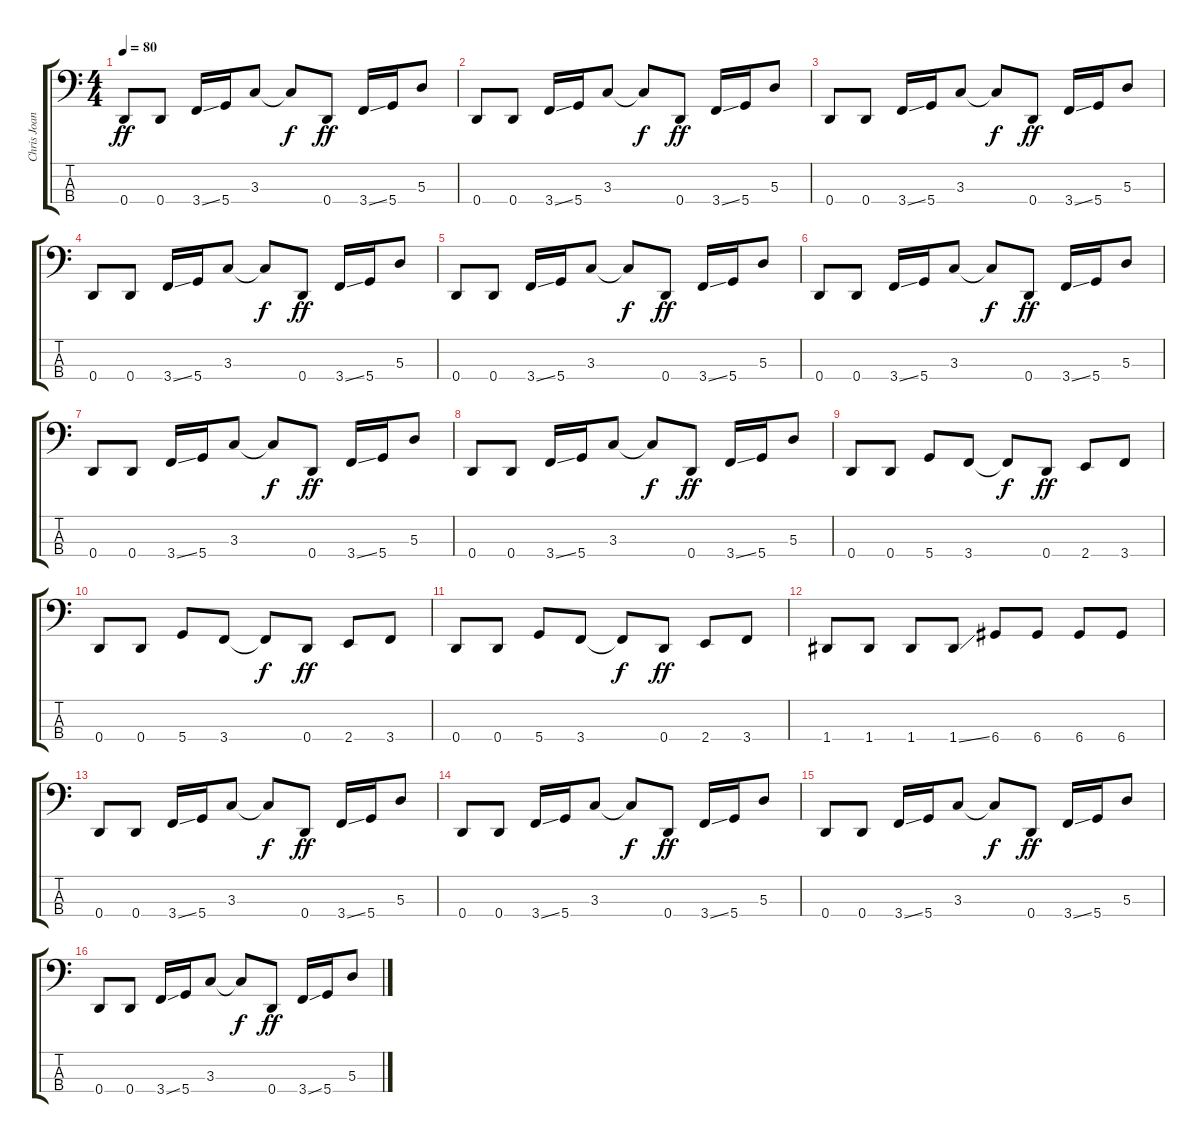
\track ("Chris Joannou (Basse)" "Chris Joan") {instrument electricbasspick}
\staff {score tabs}
\tuning (G2 D2 A1 D1) {hide}
\ts (4 4)
\tempo 80
\clef f4
\ks c
0.4.8{dy ff} 0.4.8 3.4{ss}.16 5.4.16 3.3.8 3.3{t}.8{dy f} 0.4.8{dy ff} 3.4{ss}.16 5.4.16 5.3.8 |
0.4.8 0.4.8 3.4{ss}.16 5.4.16 3.3.8 3.3{t}.8{dy f} 0.4.8{dy ff} 3.4{ss}.16 5.4.16 5.3.8 |
0.4.8 0.4.8 3.4{ss}.16 5.4.16 3.3.8 3.3{t}.8{dy f} 0.4.8{dy ff} 3.4{ss}.16 5.4.16 5.3.8 |
0.4.8 0.4.8 3.4{ss}.16 5.4.16 3.3.8 3.3{t}.8{dy f} 0.4.8{dy ff} 3.4{ss}.16 5.4.16 5.3.8 |
0.4.8 0.4.8 3.4{ss}.16 5.4.16 3.3.8 3.3{t}.8{dy f} 0.4.8{dy ff} 3.4{ss}.16 5.4.16 5.3.8 |
0.4.8 0.4.8 3.4{ss}.16 5.4.16 3.3.8 3.3{t}.8{dy f} 0.4.8{dy ff} 3.4{ss}.16 5.4.16 5.3.8 |
0.4.8 0.4.8 3.4{ss}.16 5.4.16 3.3.8 3.3{t}.8{dy f} 0.4.8{dy ff} 3.4{ss}.16 5.4.16 5.3.8 |
0.4.8 0.4.8 3.4{ss}.16 5.4.16 3.3.8 3.3{t}.8{dy f} 0.4.8{dy ff} 3.4{ss}.16 5.4.16 5.3.8 |
0.4.8 0.4.8 5.4.8 3.4.8 3.4{t}.8{dy f} 0.4.8{dy ff} 2.4.8 3.4.8 |
0.4.8 0.4.8 5.4.8 3.4.8 3.4{t}.8{dy f} 0.4.8{dy ff} 2.4.8 3.4.8 |
0.4.8 0.4.8 5.4.8 3.4.8 3.4{t}.8{dy f} 0.4.8{dy ff} 2.4.8 3.4.8 |
1.4.8 1.4.8 1.4.8 1.4{ss}.8 6.4.8 6.4.8 6.4.8 6.4.8 |
0.4.8 0.4.8 3.4{ss}.16 5.4.16 3.3.8 3.3{t}.8{dy f} 0.4.8{dy ff} 3.4{ss}.16 5.4.16 5.3.8 |
0.4.8 0.4.8 3.4{ss}.16 5.4.16 3.3.8 3.3{t}.8{dy f} 0.4.8{dy ff} 3.4{ss}.16 5.4.16 5.3.8 |
0.4.8 0.4.8 3.4{ss}.16 5.4.16 3.3.8 3.3{t}.8{dy f} 0.4.8{dy ff} 3.4{ss}.16 5.4.16 5.3.8 |
0.4.8 0.4.8 3.4{ss}.16 5.4.16 3.3.8 3.3{t}.8{dy f} 0.4.8{dy ff} 3.4{ss}.16 5.4.16 5.3.8
